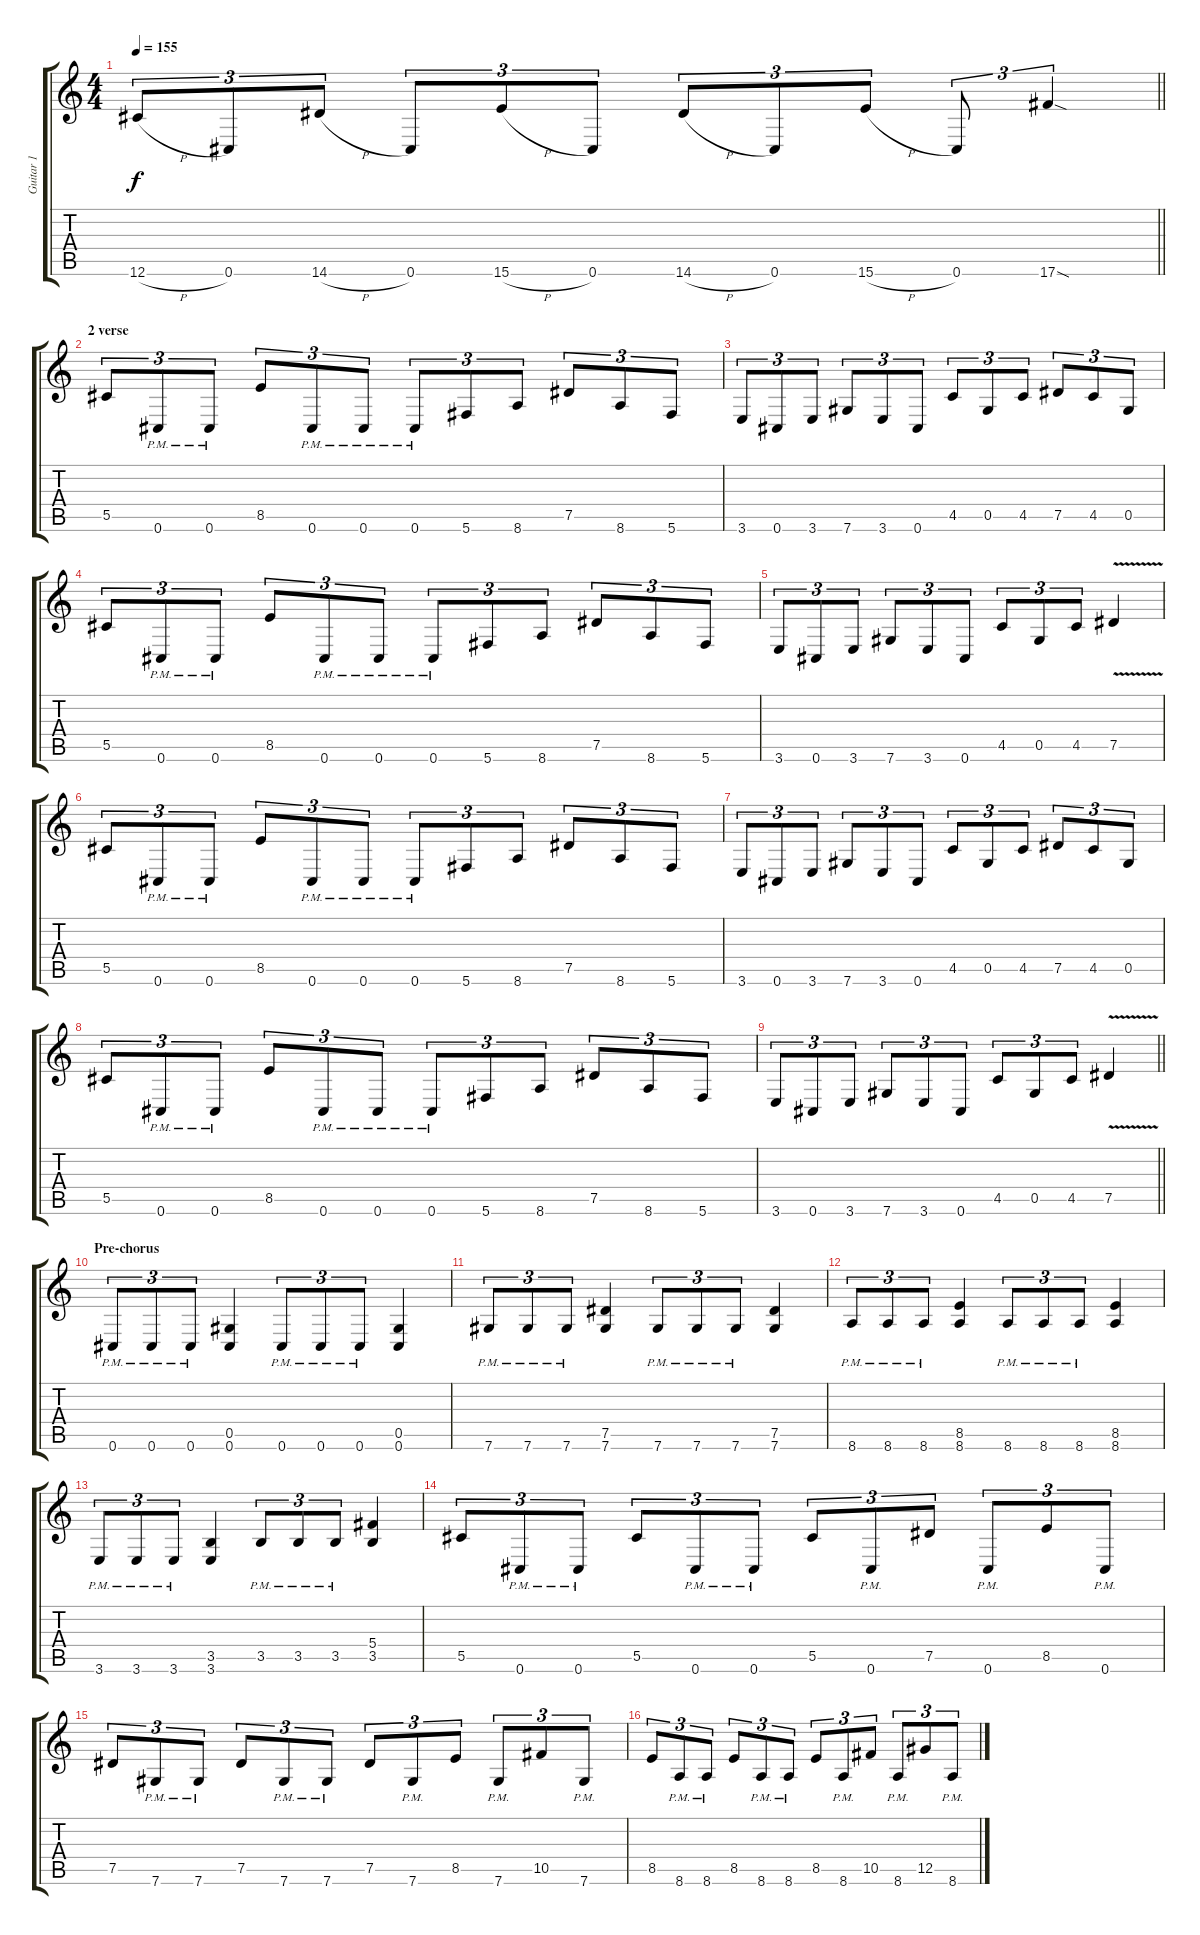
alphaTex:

\track ("Guitar 1" "Guitar 1") {instrument distortionguitar}
\staff {score tabs}
\tuning (Eb4 Bb3 Gb3 Db3 Ab2 Db2) {hide}
\ts (4 4)
\tempo 155
\clef g2
\barLineRight lightlight
\ks c
12.6{h}.8{tu (3 2) dy f} 0.6.8{tu (3 2)} 14.6{h}.8{tu (3 2)} 0.6.8{tu (3 2)} 15.6{h}.8{tu (3 2)} 0.6.8{tu (3 2)} 14.6{h}.8{tu (3 2)} 0.6.8{tu (3 2)} 15.6{h}.8{tu (3 2)} 0.6.8{tu (3 2)} 17.6{sod}.4{tu (3 2)} |
\section ("" "2 verse")
5.5.8{tu (3 2)} 0.6{pm}.8{tu (3 2)} 0.6{pm}.8{tu (3 2)} 8.5.8{tu (3 2)} 0.6{pm}.8{tu (3 2)} 0.6{pm}.8{tu (3 2)} 0.6{pm}.8{tu (3 2)} 5.6.8{tu (3 2)} 8.6.8{tu (3 2)} 7.5.8{tu (3 2)} 8.6.8{tu (3 2)} 5.6.8{tu (3 2)} |
3.6.8{tu (3 2)} 0.6.8{tu (3 2)} 3.6.8{tu (3 2)} 7.6.8{tu (3 2)} 3.6.8{tu (3 2)} 0.6.8{tu (3 2)} 4.5.8{tu (3 2)} 0.5.8{tu (3 2)} 4.5.8{tu (3 2)} 7.5.8{tu (3 2)} 4.5.8{tu (3 2)} 0.5.8{tu (3 2)} |
5.5.8{tu (3 2)} 0.6{pm}.8{tu (3 2)} 0.6{pm}.8{tu (3 2)} 8.5.8{tu (3 2)} 0.6{pm}.8{tu (3 2)} 0.6{pm}.8{tu (3 2)} 0.6{pm}.8{tu (3 2)} 5.6.8{tu (3 2)} 8.6.8{tu (3 2)} 7.5.8{tu (3 2)} 8.6.8{tu (3 2)} 5.6.8{tu (3 2)} |
3.6.8{tu (3 2)} 0.6.8{tu (3 2)} 3.6.8{tu (3 2)} 7.6.8{tu (3 2)} 3.6.8{tu (3 2)} 0.6.8{tu (3 2)} 4.5.8{tu (3 2)} 0.5.8{tu (3 2)} 4.5.8{tu (3 2)} 7.5{v}.4 |
5.5.8{tu (3 2)} 0.6{pm}.8{tu (3 2)} 0.6{pm}.8{tu (3 2)} 8.5.8{tu (3 2)} 0.6{pm}.8{tu (3 2)} 0.6{pm}.8{tu (3 2)} 0.6{pm}.8{tu (3 2)} 5.6.8{tu (3 2)} 8.6.8{tu (3 2)} 7.5.8{tu (3 2)} 8.6.8{tu (3 2)} 5.6.8{tu (3 2)} |
3.6.8{tu (3 2)} 0.6.8{tu (3 2)} 3.6.8{tu (3 2)} 7.6.8{tu (3 2)} 3.6.8{tu (3 2)} 0.6.8{tu (3 2)} 4.5.8{tu (3 2)} 0.5.8{tu (3 2)} 4.5.8{tu (3 2)} 7.5.8{tu (3 2)} 4.5.8{tu (3 2)} 0.5.8{tu (3 2)} |
5.5.8{tu (3 2)} 0.6{pm}.8{tu (3 2)} 0.6{pm}.8{tu (3 2)} 8.5.8{tu (3 2)} 0.6{pm}.8{tu (3 2)} 0.6{pm}.8{tu (3 2)} 0.6{pm}.8{tu (3 2)} 5.6.8{tu (3 2)} 8.6.8{tu (3 2)} 7.5.8{tu (3 2)} 8.6.8{tu (3 2)} 5.6.8{tu (3 2)} |
\barLineRight lightlight
3.6.8{tu (3 2)} 0.6.8{tu (3 2)} 3.6.8{tu (3 2)} 7.6.8{tu (3 2)} 3.6.8{tu (3 2)} 0.6.8{tu (3 2)} 4.5.8{tu (3 2)} 0.5.8{tu (3 2)} 4.5.8{tu (3 2)} 7.5{v}.4 |
\section ("" "Pre-chorus")
0.6{pm}.8{tu (3 2)} 0.6{pm}.8{tu (3 2)} 0.6{pm}.8{tu (3 2)} (0.5 0.6).4 0.6{pm}.8{tu (3 2)} 0.6{pm}.8{tu (3 2)} 0.6{pm}.8{tu (3 2)} (0.5 0.6).4 |
7.6{pm}.8{tu (3 2)} 7.6{pm}.8{tu (3 2)} 7.6{pm}.8{tu (3 2)} (7.5 7.6).4 7.6{pm}.8{tu (3 2)} 7.6{pm}.8{tu (3 2)} 7.6{pm}.8{tu (3 2)} (7.5 7.6).4 |
8.6{pm}.8{tu (3 2)} 8.6{pm}.8{tu (3 2)} 8.6{pm}.8{tu (3 2)} (8.5 8.6).4 8.6{pm}.8{tu (3 2)} 8.6{pm}.8{tu (3 2)} 8.6{pm}.8{tu (3 2)} (8.5 8.6).4 |
3.6{pm}.8{tu (3 2)} 3.6{pm}.8{tu (3 2)} 3.6{pm}.8{tu (3 2)} (3.5 3.6).4 3.5{pm}.8{tu (3 2)} 3.5{pm}.8{tu (3 2)} 3.5{pm}.8{tu (3 2)} (5.4 3.5).4 |
5.5.8{tu (3 2)} 0.6{pm}.8{tu (3 2)} 0.6{pm}.8{tu (3 2)} 5.5.8{tu (3 2)} 0.6{pm}.8{tu (3 2)} 0.6{pm}.8{tu (3 2)} 5.5.8{tu (3 2)} 0.6{pm}.8{tu (3 2)} 7.5.8{tu (3 2)} 0.6{pm}.8{tu (3 2)} 8.5.8{tu (3 2)} 0.6{pm}.8{tu (3 2)} |
7.5.8{tu (3 2)} 7.6{pm}.8{tu (3 2)} 7.6{pm}.8{tu (3 2)} 7.5.8{tu (3 2)} 7.6{pm}.8{tu (3 2)} 7.6{pm}.8{tu (3 2)} 7.5.8{tu (3 2)} 7.6{pm}.8{tu (3 2)} 8.5.8{tu (3 2)} 7.6{pm}.8{tu (3 2)} 10.5.8{tu (3 2)} 7.6{pm}.8{tu (3 2)} |
8.5.8{tu (3 2)} 8.6{pm}.8{tu (3 2)} 8.6{pm}.8{tu (3 2)} 8.5.8{tu (3 2)} 8.6{pm}.8{tu (3 2)} 8.6{pm}.8{tu (3 2)} 8.5.8{tu (3 2)} 8.6{pm}.8{tu (3 2)} 10.5.8{tu (3 2)} 8.6{pm}.8{tu (3 2)} 12.5.8{tu (3 2)} 8.6{pm}.8{tu (3 2)}
